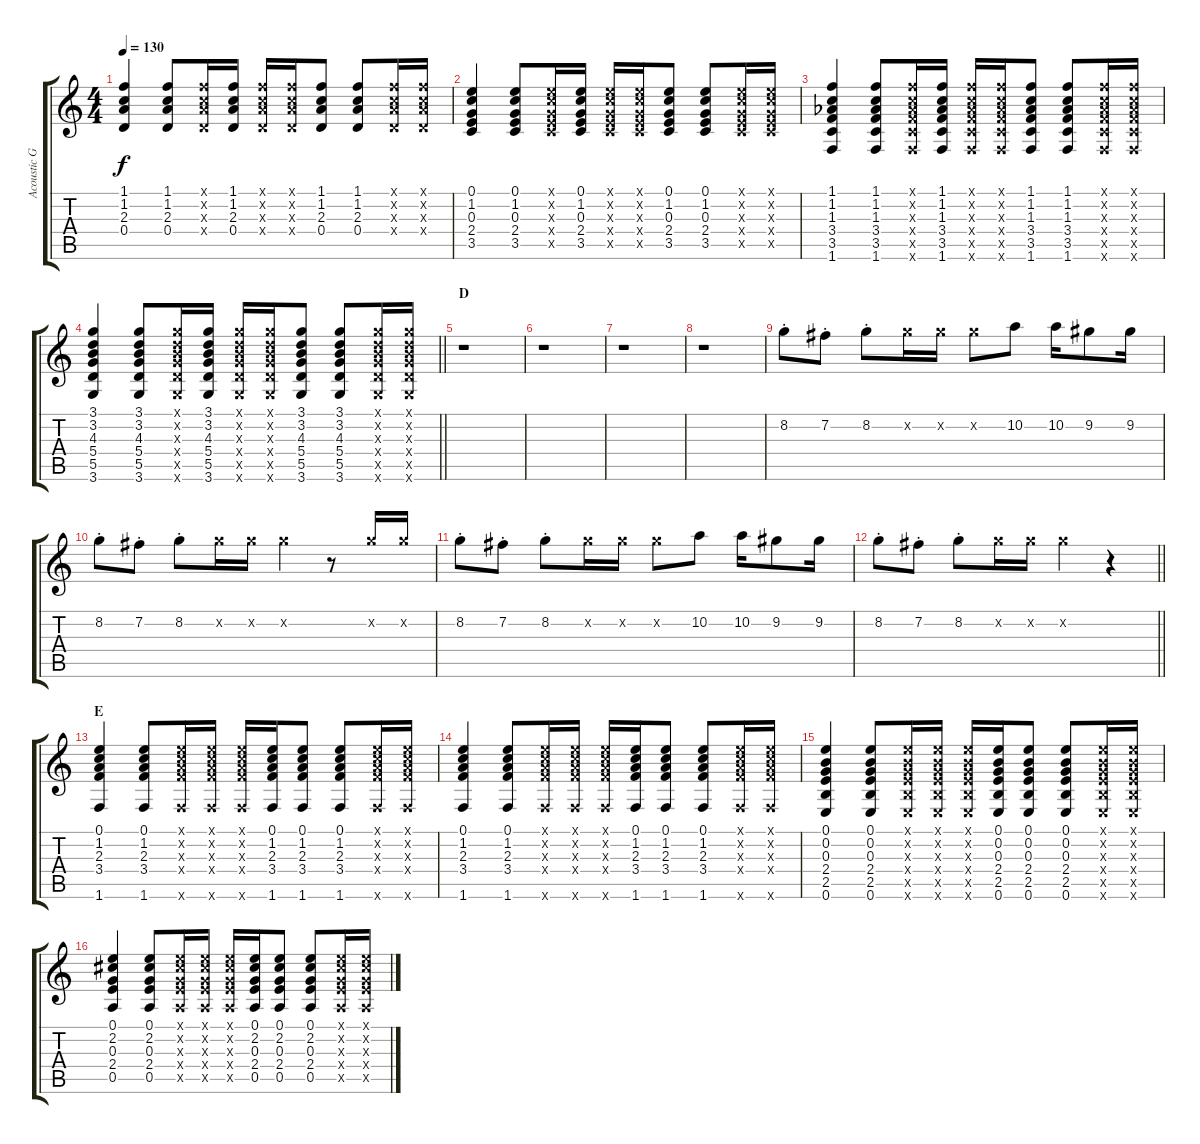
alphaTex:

\track ("Acoustic Guitar" "Acoustic G") {instrument acousticguitarsteel}
\staff {score tabs}
\tuning (E4 B3 G3 D3 A2 E2) {hide}
\ts (4 4)
\tempo 130
\clef g2
\ks c
(1.1 1.2 2.3 0.4).4{dy f} (1.1 1.2 2.3 0.4).8 (1.1{x} 1.2{x} 2.3{x} 0.4{x}).16 (1.1 1.2 2.3 0.4).16 (1.1{x} 1.2{x} 2.3{x} 0.4{x}).16 (1.1{x} 1.2{x} 2.3{x} 0.4{x}).16 (1.1 1.2 2.3 0.4).8 (1.1 1.2 2.3 0.4).8 (1.1{x} 1.2{x} 2.3{x} 0.4{x}).16 (1.1{x} 1.2{x} 2.3{x} 0.4{x}).16 |
(0.1 1.2 0.3 2.4 3.5).4 (0.1 1.2 0.3 2.4 3.5).8 (0.1{x} 1.2{x} 0.3{x} 2.4{x} 3.5{x}).16 (0.1 1.2 0.3 2.4 3.5).16 (0.1{x} 1.2{x} 0.3{x} 2.4{x} 3.5{x}).16 (0.1{x} 1.2{x} 0.3{x} 2.4{x} 3.5{x}).16 (0.1 1.2 0.3 2.4 3.5).8 (0.1 1.2 0.3 2.4 3.5).8 (0.1{x} 1.2{x} 0.3{x} 2.4{x} 3.5{x}).16 (0.1{x} 1.2{x} 0.3{x} 2.4{x} 3.5{x}).16 |
(1.1 1.2 1.3{acc b} 3.4 3.5 1.6).4 (1.1 1.2 1.3{acc b} 3.4 3.5 1.6).8 (1.1{x} 1.2{x} 1.3{x acc b} 3.4{x} 3.5{x} 1.6{x}).16 (1.1 1.2 1.3{acc b} 3.4 3.5 1.6).16 (1.1{x} 1.2{x} 1.3{x acc b} 3.4{x} 3.5{x} 1.6{x}).16 (1.1{x} 1.2{x} 1.3{x acc b} 3.4{x} 3.5{x} 1.6{x}).16 (1.1 1.2 1.3{acc b} 3.4 3.5 1.6).8 (1.1 1.2 1.3{acc b} 3.4 3.5 1.6).8 (1.1{x} 1.2{x} 1.3{x acc b} 3.4{x} 3.5{x} 1.6{x}).16 (1.1{x} 1.2{x} 1.3{x acc b} 3.4{x} 3.5{x} 1.6{x}).16 |
\barLineRight lightlight
(3.1 3.2 4.3 5.4 5.5 3.6).4 (3.1 3.2 4.3 5.4 5.5 3.6).8 (3.1{x} 3.2{x} 4.3{x} 5.4{x} 5.5{x} 3.6{x}).16 (3.1 3.2 4.3 5.4 5.5 3.6).16 (3.1{x} 3.2{x} 4.3{x} 5.4{x} 5.5{x} 3.6{x}).16 (3.1{x} 3.2{x} 4.3{x} 5.4{x} 5.5{x} 3.6{x}).16 (3.1 3.2 4.3 5.4 5.5 3.6).8 (3.1 3.2 4.3 5.4 5.5 3.6).8 (3.1{x} 3.2{x} 4.3{x} 5.4{x} 5.5{x} 3.6{x}).16 (3.1{x} 3.2{x} 4.3{x} 5.4{x} 5.5{x} 3.6{x}).16 |
\section ("" "D")
r.1 |
r.1 |
r.1 |
r.1 |
8.2{st}.8 7.2{st}.8 8.2{st}.8 8.2{x}.16 8.2{x}.16 8.2{x}.8 10.2.8 10.2.16 9.2.8 9.2.16 |
8.2{st}.8 7.2{st}.8 8.2{st}.8 8.2{x}.16 8.2{x}.16 8.2{x}.4 r.8 8.2{x}.16{beam Up} 8.2{x}.16{beam Up} |
8.2{st}.8 7.2{st}.8 8.2{st}.8 8.2{x}.16 8.2{x}.16 8.2{x}.8 10.2.8 10.2.16 9.2.8 9.2.16 |
\barLineRight lightlight
8.2{st}.8 7.2{st}.8 8.2{st}.8 8.2{x}.16 8.2{x}.16 8.2{x}.4 r.4 |
\section ("" "E")
(0.1 1.2 2.3 3.4 1.6).4 (0.1 1.2 2.3 3.4 1.6).8 (0.1{x} 1.2{x} 2.3{x} 3.4{x} 1.6{x}).16 (0.1{x} 1.2{x} 2.3{x} 3.4{x} 1.6{x}).16 (0.1{x} 1.2{x} 2.3{x} 3.4{x} 1.6{x}).16 (0.1 1.2 2.3 3.4 1.6).16 (0.1 1.2 2.3 3.4 1.6).8 (0.1 1.2 2.3 3.4 1.6).8 (0.1{x} 1.2{x} 2.3{x} 3.4{x} 1.6{x}).16 (0.1{x} 1.2{x} 2.3{x} 3.4{x} 1.6{x}).16 |
(0.1 1.2 2.3 3.4 1.6).4 (0.1 1.2 2.3 3.4 1.6).8 (0.1{x} 1.2{x} 2.3{x} 3.4{x} 1.6{x}).16 (0.1{x} 1.2{x} 2.3{x} 3.4{x} 1.6{x}).16 (0.1{x} 1.2{x} 2.3{x} 3.4{x} 1.6{x}).16 (0.1 1.2 2.3 3.4 1.6).16 (0.1 1.2 2.3 3.4 1.6).8 (0.1 1.2 2.3 3.4 1.6).8 (0.1{x} 1.2{x} 2.3{x} 3.4{x} 1.6{x}).16 (0.1{x} 1.2{x} 2.3{x} 3.4{x} 1.6{x}).16 |
(0.1 0.2 0.3 2.4 2.5 0.6).4 (0.1 0.2 0.3 2.4 2.5 0.6).8 (0.1{x} 0.2{x} 0.3{x} 2.4{x} 2.5{x} 0.6{x}).16 (0.1{x} 0.2{x} 0.3{x} 2.4{x} 2.5{x} 0.6{x}).16 (0.1{x} 0.2{x} 0.3{x} 2.4{x} 2.5{x} 0.6{x}).16 (0.1 0.2 0.3 2.4 2.5 0.6).16 (0.1 0.2 0.3 2.4 2.5 0.6).8 (0.1 0.2 0.3 2.4 2.5 0.6).8 (0.1{x} 0.2{x} 0.3{x} 2.4{x} 2.5{x} 0.6{x}).16 (0.1{x} 0.2{x} 0.3{x} 2.4{x} 2.5{x} 0.6{x}).16 |
(0.1 2.2 0.3 2.4 0.5).4 (0.1 2.2 0.3 2.4 0.5).8 (0.1{x} 2.2{x} 0.3{x} 2.4{x} 0.5{x}).16 (0.1{x} 2.2{x} 0.3{x} 2.4{x} 0.5{x}).16 (0.1{x} 2.2{x} 0.3{x} 2.4{x} 0.5{x}).16 (0.1 2.2 0.3 2.4 0.5).16 (0.1 2.2 0.3 2.4 0.5).8 (0.1 2.2 0.3 2.4 0.5).8 (0.1{x} 2.2{x} 0.3{x} 2.4{x} 0.5{x}).16 (0.1{x} 2.2{x} 0.3{x} 2.4{x} 0.5{x}).16
